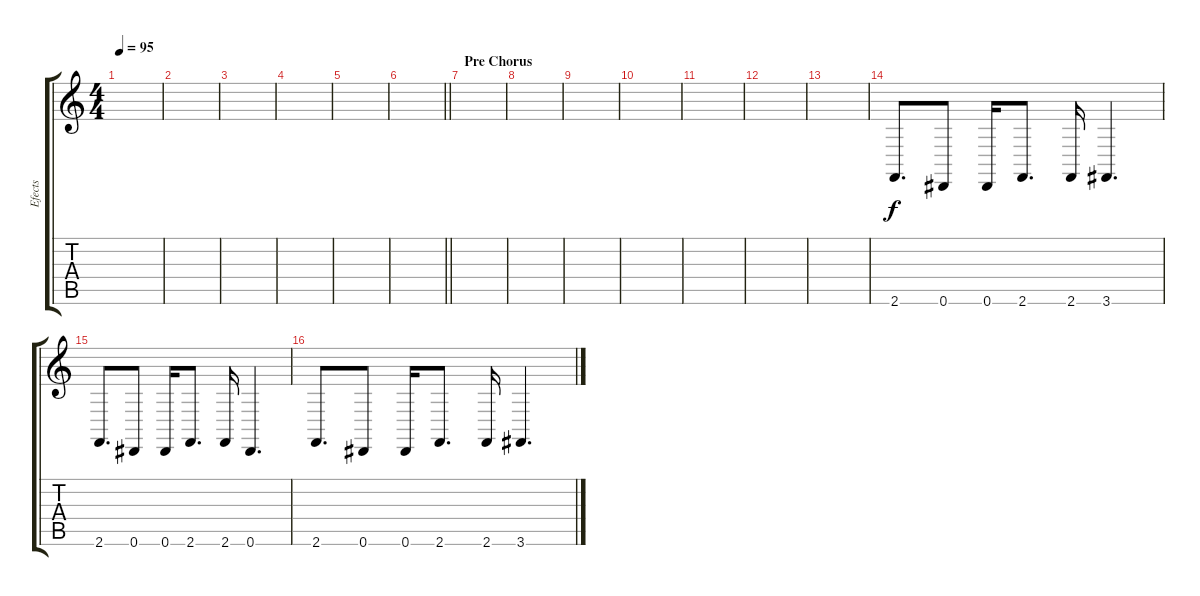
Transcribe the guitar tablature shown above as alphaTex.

\track ("Efects" "Efects") {instrument celesta}
\staff {score tabs}
\tuning (Eb4 Bb3 Gb3 Db3 Ab2 Eb2) {hide}
\ts (4 4)
\tempo 95
\clef g2
\ks c
|
|
|
|
|
\barLineRight lightlight
|
\section ("" "Pre Chorus")
|
|
|
|
|
|
|
2.6.8{d} 0.6.8 0.6.16 2.6.8{d} 2.6.16 3.6.4{d} |
2.6.8{d} 0.6.8 0.6.16 2.6.8{d} 2.6.16 0.6.4{d} |
2.6.8{d} 0.6.8 0.6.16 2.6.8{d} 2.6.16 3.6.4{d}
